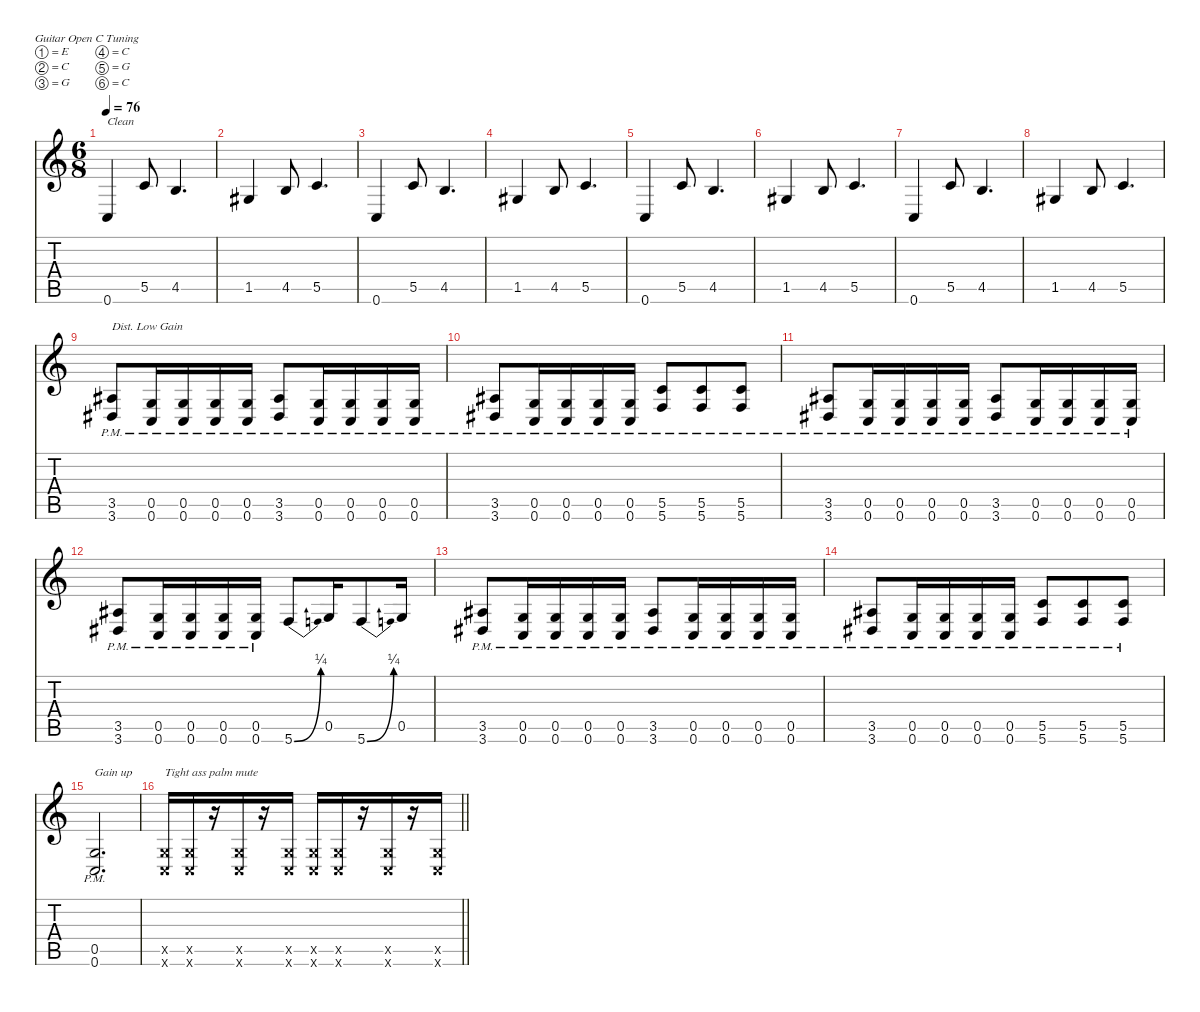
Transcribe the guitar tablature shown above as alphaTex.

\defaultSystemsLayout 4
\hideDynamics
\bracketExtendMode nobrackets
\singleTrackTrackNamePolicy hidden
\multiTrackTrackNamePolicy hidden
\firstSystemTrackNameMode fullname
\firstSystemTrackNameOrientation horizontal
\otherSystemsTrackNameOrientation horizontal
\track ("Guitar 1" "dist.guit.") {instrument distortionguitar}
\staff {score tabs}
\tuning (E4 C4 G3 C3 G2 C2)
\ts (6 8)
\beaming (8 3 3)
\tempo 76
\clef g2
\ks c
0.6.4{txt "Clean" dy f instrument electricguitarclean beam Up} 5.5.8{beam Up} 4.5.4{d beam Up} |
1.5{acc #}.4{beam Up} 4.5.8{beam Up} 5.5.4{d beam Up} |
0.6.4{beam Up} 5.5.8{beam Up} 4.5.4{d beam Up} |
1.5{acc #}.4{beam Up} 4.5.8{beam Up} 5.5.4{d beam Up} |
0.6.4{beam Up} 5.5.8{beam Up} 4.5.4{d beam Up} |
1.5{acc #}.4{beam Up} 4.5.8{beam Up} 5.5.4{d beam Up} |
0.6.4{beam Up} 5.5.8{beam Up} 4.5.4{d beam Up} |
1.5{acc #}.4{beam Up} 4.5.8{beam Up} 5.5.4{d beam Up} |
(3.5{pm acc #} 3.6{pm acc #}).8{txt "Dist. Low Gain" beam Up} (0.5{pm} 0.6{pm}).16{beam Up} (0.5{pm} 0.6{pm}).16{beam Up} (0.5{pm} 0.6{pm}).16{beam Up} (0.5{pm} 0.6{pm}).16{beam Up} (3.5{pm acc #} 3.6{pm acc #}).8{beam Up} (0.5{pm} 0.6{pm}).16{beam Up} (0.5{pm} 0.6{pm}).16{beam Up} (0.5{pm} 0.6{pm}).16{beam Up} (0.5{pm} 0.6{pm}).16{beam Up} |
(3.5{pm acc #} 3.6{pm acc #}).8{beam Up} (0.5{pm} 0.6{pm}).16{beam Up} (0.5{pm} 0.6{pm}).16{beam Up} (0.5{pm} 0.6{pm}).16{beam Up} (0.5{pm} 0.6{pm}).16{beam Up} (5.5{pm} 5.6{pm}).8{beam Up} (5.5{pm} 5.6{pm}).8{beam Up} (5.5{pm} 5.6{pm}).8{beam Up} |
(3.5{pm acc #} 3.6{pm acc #}).8{beam Up} (0.5{pm} 0.6{pm}).16{beam Up} (0.5{pm} 0.6{pm}).16{beam Up} (0.5{pm} 0.6{pm}).16{beam Up} (0.5{pm} 0.6{pm}).16{beam Up} (3.5{pm acc #} 3.6{pm acc #}).8{beam Up} (0.5{pm} 0.6{pm}).16{beam Up} (0.5{pm} 0.6{pm}).16{beam Up} (0.5{pm} 0.6{pm}).16{beam Up} (0.5{pm} 0.6{pm}).16{beam Up} |
(3.5{pm acc #} 3.6{pm acc #}).8{beam Up} (0.5{pm} 0.6{pm}).16{beam Up} (0.5{pm} 0.6{pm}).16{beam Up} (0.5{pm} 0.6{pm}).16{beam Up} (0.5{pm} 0.6{pm}).16{beam Up} 5.6{be (bend 0 0 30 1)}.8{beam Up} 0.5.16{beam Up} 5.6{be (bend 0 0 30 1)}.8{beam Up} 0.5.16{beam Up} |
(3.5{pm acc #} 3.6{pm acc #}).8{beam Up} (0.5{pm} 0.6{pm}).16{beam Up} (0.5{pm} 0.6{pm}).16{beam Up} (0.5{pm} 0.6{pm}).16{beam Up} (0.5{pm} 0.6{pm}).16{beam Up} (3.5{pm acc #} 3.6{pm acc #}).8{beam Up} (0.5{pm} 0.6{pm}).16{beam Up} (0.5{pm} 0.6{pm}).16{beam Up} (0.5{pm} 0.6{pm}).16{beam Up} (0.5{pm} 0.6{pm}).16{beam Up} |
(3.5{pm acc #} 3.6{pm acc #}).8{beam Up} (0.5{pm} 0.6{pm}).16{beam Up} (0.5{pm} 0.6{pm}).16{beam Up} (0.5{pm} 0.6{pm}).16{beam Up} (0.5{pm} 0.6{pm}).16{beam Up} (5.5{pm} 5.6{pm}).8{beam Up} (5.5{pm} 5.6{pm}).8{beam Up} (5.5{pm} 5.6{pm}).8{beam Up} |
(0.5{pm} 0.6{pm}).2{d txt "Gain up" beam Up} |
\barLineRight lightlight
(0.5{x} 0.6{x}).16{txt "Tight ass palm mute" instrument distortionguitar beam Up} (0.5{x} 0.6{x}).16{beam Up} r.16{beam Up} (0.5{x} 0.6{x}).16{beam Up} r.16{beam Up} (0.5{x} 0.6{x}).16{beam Up} (0.5{x} 0.6{x}).16{beam Up} (0.5{x} 0.6{x}).16{beam Up} r.16{beam Up} (0.5{x} 0.6{x}).16{beam Up} r.16{beam Up} (0.5{x} 0.6{x}).16{beam Up}
